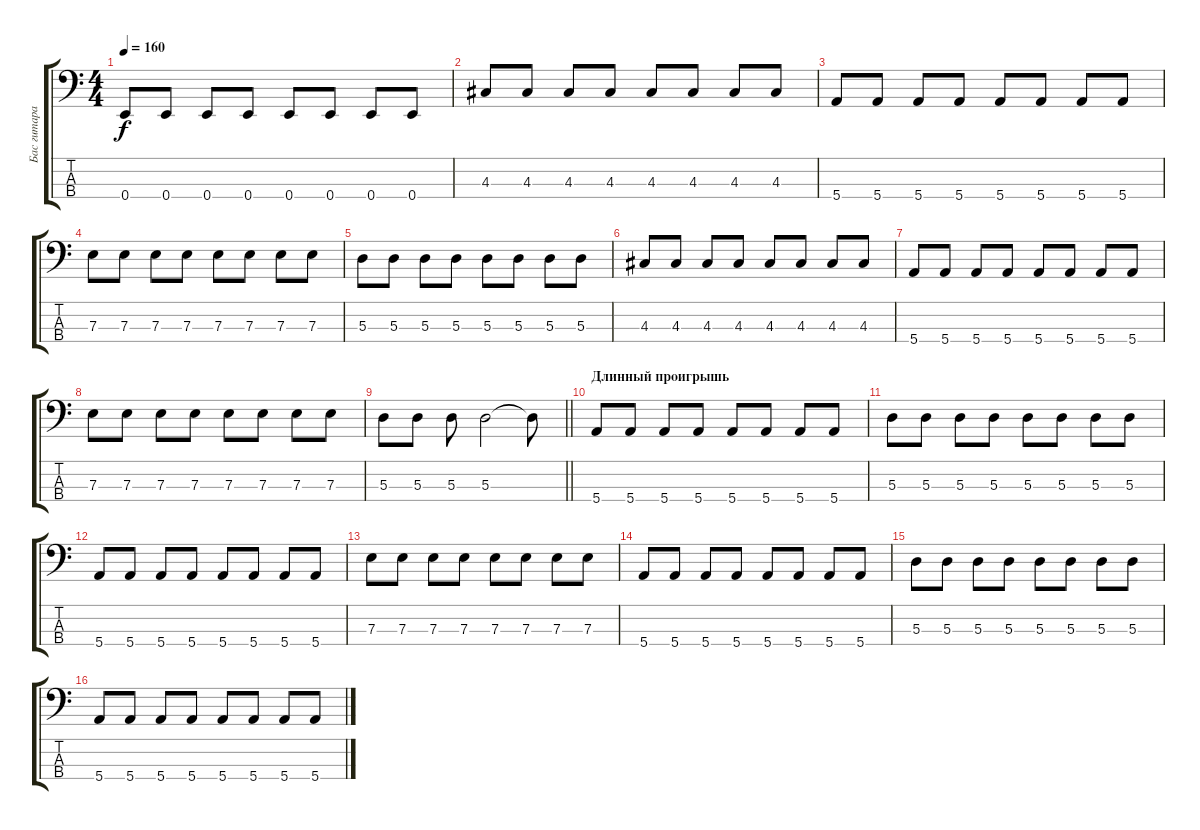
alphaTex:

\track ("Бас гитара" "Бас гитара") {instrument electricbassfinger}
\staff {score tabs}
\tuning (G2 D2 A1 E1) {hide}
\ts (4 4)
\tempo 160
\clef f4
\ks c
0.4.8{dy f} 0.4.8 0.4.8 0.4.8 0.4.8 0.4.8 0.4.8 0.4.8 |
4.3.8 4.3.8 4.3.8 4.3.8 4.3.8 4.3.8 4.3.8 4.3.8 |
5.4.8 5.4.8 5.4.8 5.4.8 5.4.8 5.4.8 5.4.8 5.4.8 |
7.3.8 7.3.8 7.3.8 7.3.8 7.3.8 7.3.8 7.3.8 7.3.8 |
5.3.8 5.3.8 5.3.8 5.3.8 5.3.8 5.3.8 5.3.8 5.3.8 |
4.3.8 4.3.8 4.3.8 4.3.8 4.3.8 4.3.8 4.3.8 4.3.8 |
5.4.8 5.4.8 5.4.8 5.4.8 5.4.8 5.4.8 5.4.8 5.4.8 |
7.3.8 7.3.8 7.3.8 7.3.8 7.3.8 7.3.8 7.3.8 7.3.8 |
\barLineRight lightlight
5.3.8 5.3.8 5.3.8 5.3.2 5.3{t}.8 |
\section ("" "Длинный проигрышь")
5.4.8 5.4.8 5.4.8 5.4.8 5.4.8 5.4.8 5.4.8 5.4.8 |
5.3.8 5.3.8 5.3.8 5.3.8 5.3.8 5.3.8 5.3.8 5.3.8 |
5.4.8 5.4.8 5.4.8 5.4.8 5.4.8 5.4.8 5.4.8 5.4.8 |
7.3.8 7.3.8 7.3.8 7.3.8 7.3.8 7.3.8 7.3.8 7.3.8 |
5.4.8 5.4.8 5.4.8 5.4.8 5.4.8 5.4.8 5.4.8 5.4.8 |
5.3.8 5.3.8 5.3.8 5.3.8 5.3.8 5.3.8 5.3.8 5.3.8 |
5.4.8 5.4.8 5.4.8 5.4.8 5.4.8 5.4.8 5.4.8 5.4.8
